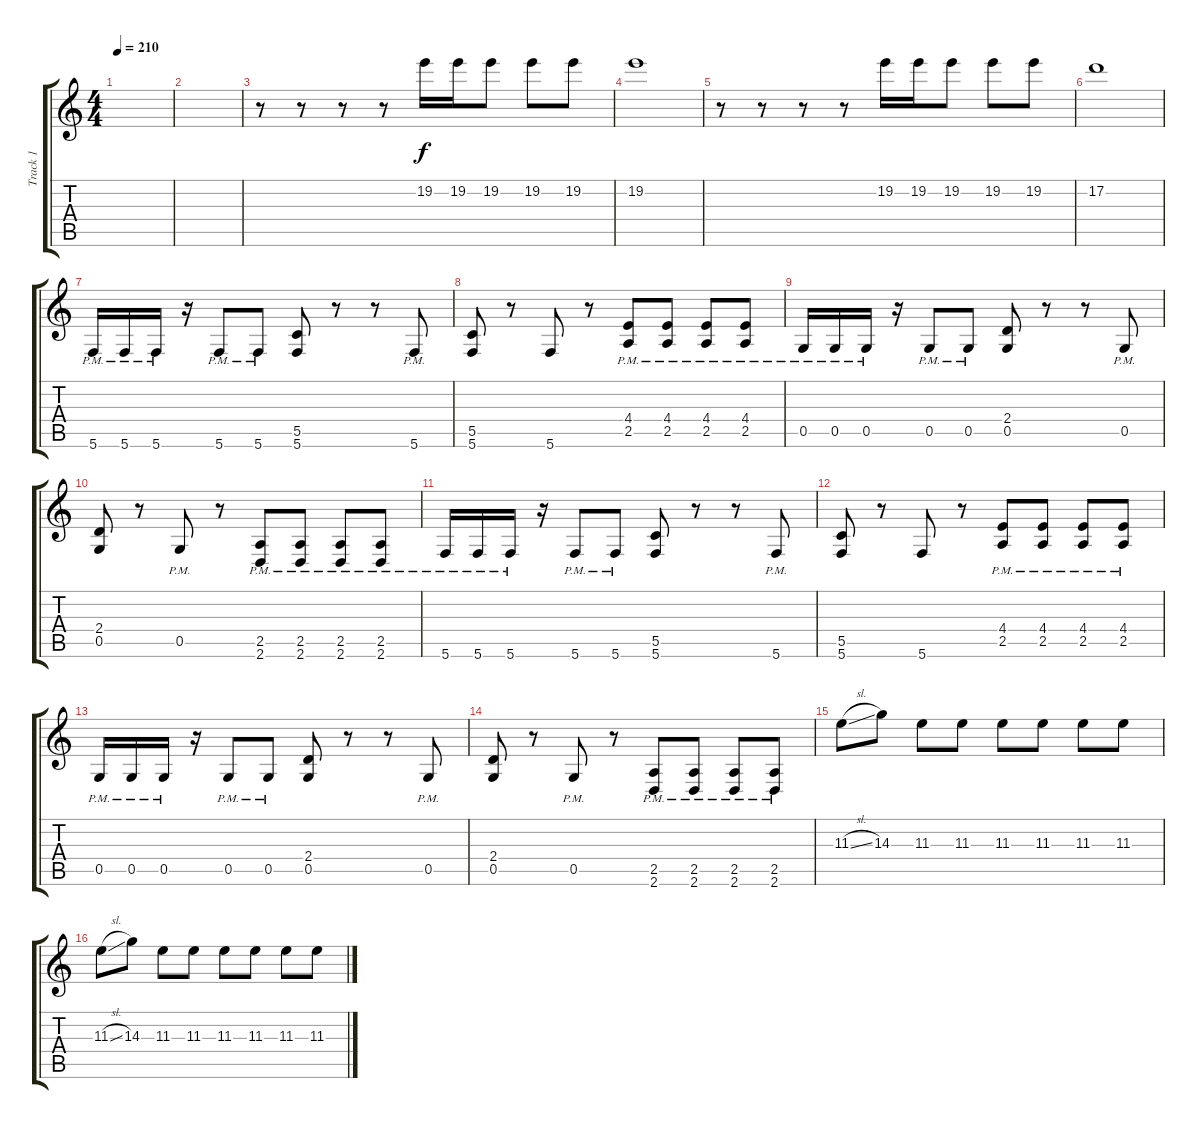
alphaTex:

\track ("Track 1" "Track 1") {instrument distortionguitar}
\staff {score tabs}
\tuning (D4 A3 F3 C3 G2 C2) {hide}
\ts (4 4)
\tempo 210
\clef g2
\ks c
|
|
r.8 r.8 r.8 r.8 19.2.16 19.2.16 19.2.8 19.2.8 19.2.8 |
19.2.1 |
r.8 r.8 r.8 r.8 19.2.16 19.2.16 19.2.8 19.2.8 19.2.8 |
17.2.1 |
5.6{pm}.16 5.6{pm}.16 5.6{pm}.16 r.16 5.6{pm}.8 5.6{pm}.8 (5.5 5.6).8 r.8 r.8 5.6{pm}.8 |
(5.5 5.6).8 r.8 5.6.8 r.8 (4.4{pm} 2.5{pm}).8 (4.4{pm} 2.5{pm}).8 (4.4{pm} 2.5{pm}).8 (4.4{pm} 2.5{pm}).8 |
0.5{pm}.16 0.5{pm}.16 0.5{pm}.16 r.16 0.5{pm}.8 0.5{pm}.8 (2.4 0.5).8 r.8 r.8 0.5{pm}.8 |
(2.4 0.5).8 r.8 0.5{pm}.8 r.8 (2.5{pm} 2.6{pm}).8 (2.5{pm} 2.6{pm}).8 (2.5{pm} 2.6{pm}).8 (2.5{pm} 2.6{pm}).8 |
5.6{pm}.16 5.6{pm}.16 5.6{pm}.16 r.16 5.6{pm}.8 5.6{pm}.8 (5.5 5.6).8 r.8 r.8 5.6{pm}.8 |
(5.5 5.6).8 r.8 5.6.8 r.8 (4.4{pm} 2.5{pm}).8 (4.4{pm} 2.5{pm}).8 (4.4{pm} 2.5{pm}).8 (4.4{pm} 2.5{pm}).8 |
0.5{pm}.16 0.5{pm}.16 0.5{pm}.16 r.16 0.5{pm}.8 0.5{pm}.8 (2.4 0.5).8 r.8 r.8 0.5{pm}.8 |
(2.4 0.5).8 r.8 0.5{pm}.8 r.8 (2.5{pm} 2.6{pm}).8 (2.5{pm} 2.6{pm}).8 (2.5{pm} 2.6{pm}).8 (2.5{pm} 2.6{pm}).8 |
11.3{sl}.8 14.3.8 11.3.8 11.3.8 11.3.8 11.3.8 11.3.8 11.3.8 |
11.3{sl}.8 14.3.8 11.3.8 11.3.8 11.3.8 11.3.8 11.3.8 11.3.8
